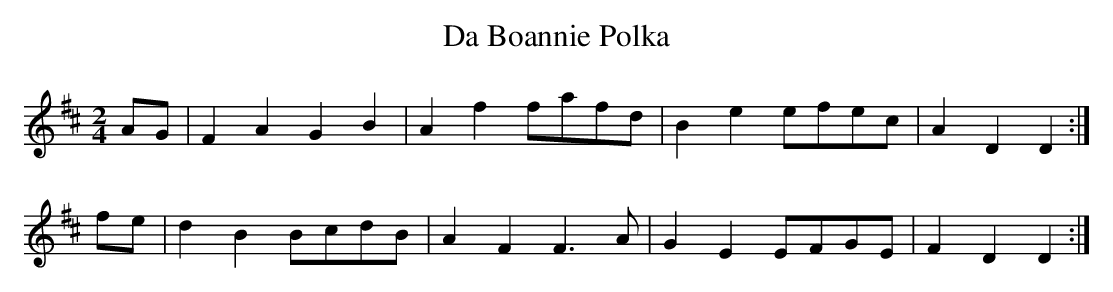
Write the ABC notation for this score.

X:1
T:Da Boannie Polka
M:2/4
L:1/8
K:D
AG|F2 A2 G2 B2|A2 f2 fafd|B2 e2 efec|A2 D2 D2:|]
fe|d2 B2 BcdB|A2 F2 F3 A|G2 E2 EFGE| F2 D2 D2:|]
